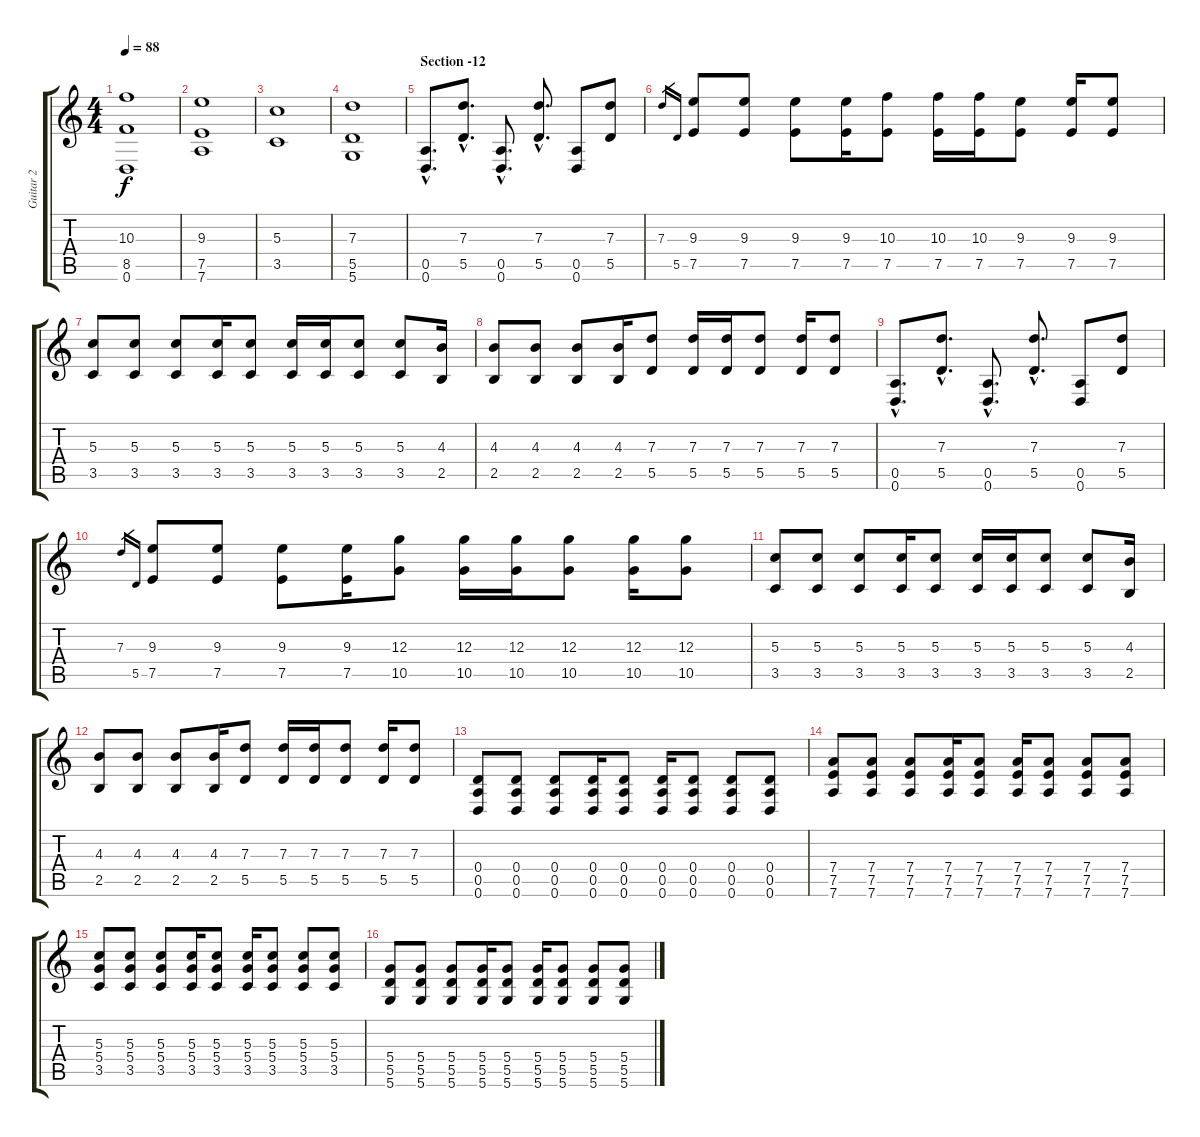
\track ("Guitar 2" "Guitar 2") {instrument distortionguitar}
\staff {score tabs}
\tuning (E4 B3 G3 D3 A2 D2) {hide}
\ts (4 4)
\tempo 88
\clef g2
\ks c
(10.3 8.5 0.6).1{dy f} |
(9.3 7.5 7.6).1 |
(5.3 3.5).1 |
(7.3 5.5 5.6).1 |
\section ("" "Section -12")
(0.5{hac} 0.6{hac}).8{d} (7.3{hac} 5.5{hac}).8{d} (0.5{hac} 0.6{hac}).8{d} (7.3{hac} 5.5{hac}).8{d} (0.5 0.6).8 (7.3 5.5).8 |
7.3.16{gr} 5.5.16{gr} (9.3 7.5).8 (9.3 7.5).8 (9.3 7.5).8 (9.3 7.5).16 (10.3 7.5).8 (10.3 7.5).16 (10.3 7.5).16 (9.3 7.5).8 (9.3 7.5).16 (9.3 7.5).8 |
(5.3 3.5).8 (5.3 3.5).8 (5.3 3.5).8 (5.3 3.5).16 (5.3 3.5).8 (5.3 3.5).16 (5.3 3.5).16 (5.3 3.5).8 (5.3 3.5).8 (4.3 2.5).16 |
(4.3 2.5).8 (4.3 2.5).8 (4.3 2.5).8 (4.3 2.5).16 (7.3 5.5).8 (7.3 5.5).16 (7.3 5.5).16 (7.3 5.5).8 (7.3 5.5).16 (7.3 5.5).8 |
(0.5{hac} 0.6{hac}).8{d} (7.3{hac} 5.5{hac}).8{d} (0.5{hac} 0.6{hac}).8{d} (7.3{hac} 5.5{hac}).8{d} (0.5 0.6).8 (7.3 5.5).8 |
7.3.16{gr} 5.5.16{gr} (9.3 7.5).8 (9.3 7.5).8 (9.3 7.5).8 (9.3 7.5).16 (12.3 10.5).8 (12.3 10.5).16 (12.3 10.5).16 (12.3 10.5).8 (12.3 10.5).16 (12.3 10.5).8 |
(5.3 3.5).8 (5.3 3.5).8 (5.3 3.5).8 (5.3 3.5).16 (5.3 3.5).8 (5.3 3.5).16 (5.3 3.5).16 (5.3 3.5).8 (5.3 3.5).8 (4.3 2.5).16 |
(4.3 2.5).8 (4.3 2.5).8 (4.3 2.5).8 (4.3 2.5).16 (7.3 5.5).8 (7.3 5.5).16 (7.3 5.5).16 (7.3 5.5).8 (7.3 5.5).16 (7.3 5.5).8 |
(0.4 0.5 0.6).8 (0.4 0.5 0.6).8 (0.4 0.5 0.6).8 (0.4 0.5 0.6).16 (0.4 0.5 0.6).8 (0.4 0.5 0.6).16 (0.4 0.5 0.6).8 (0.4 0.5 0.6).8 (0.4 0.5 0.6).8 |
(7.4 7.5 7.6).8 (7.4 7.5 7.6).8 (7.4 7.5 7.6).8 (7.4 7.5 7.6).16 (7.4 7.5 7.6).8 (7.4 7.5 7.6).16 (7.4 7.5 7.6).8 (7.4 7.5 7.6).8 (7.4 7.5 7.6).8 |
(5.3 5.4 3.5).8 (5.3 5.4 3.5).8 (5.3 5.4 3.5).8 (5.3 5.4 3.5).16 (5.3 5.4 3.5).8 (5.3 5.4 3.5).16 (5.3 5.4 3.5).8 (5.3 5.4 3.5).8 (5.3 5.4 3.5).8 |
(5.4 5.5 5.6).8 (5.4 5.5 5.6).8 (5.4 5.5 5.6).8 (5.4 5.5 5.6).16 (5.4 5.5 5.6).8 (5.4 5.5 5.6).16 (5.4 5.5 5.6).8 (5.4 5.5 5.6).8 (5.4 5.5 5.6).8
